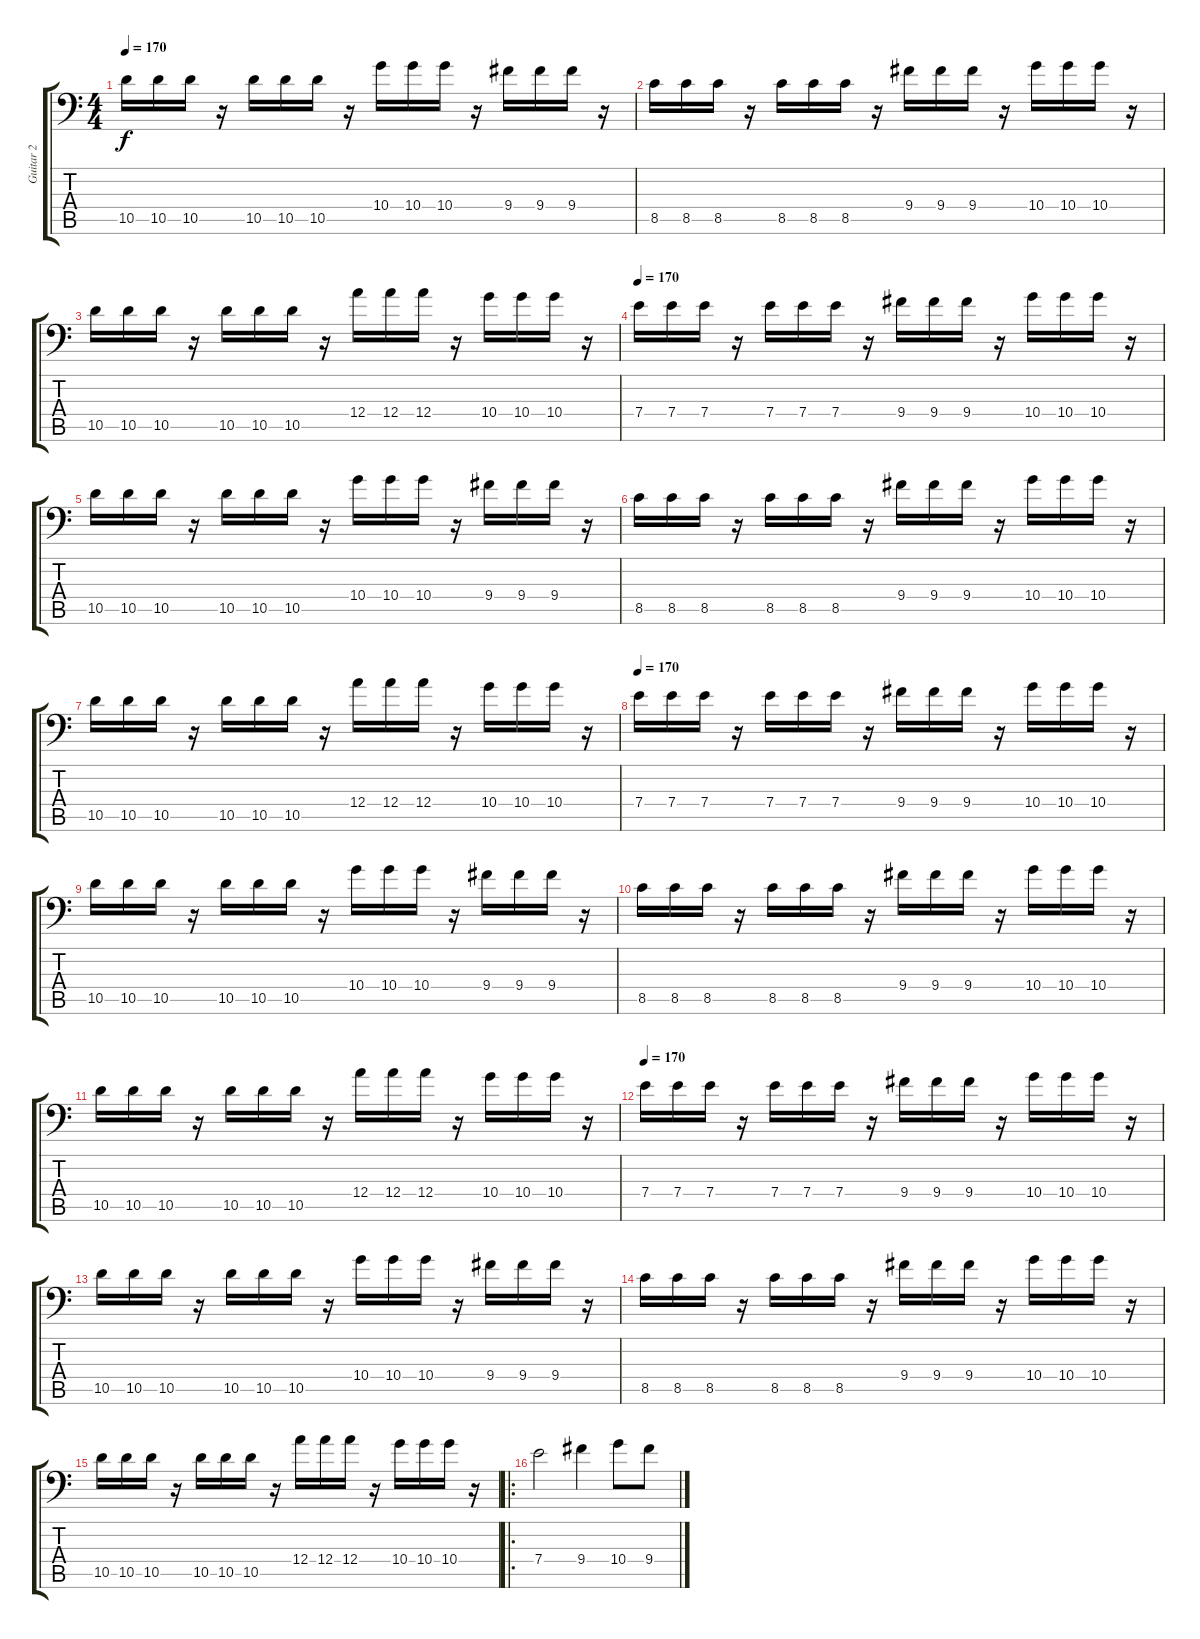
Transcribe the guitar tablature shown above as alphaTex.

\track ("Guitar 2" "Guitar 2") {instrument distortionguitar}
\staff {score tabs}
\tuning (B3 Gb3 D3 A2 E2 A1) {hide}
\ts (4 4)
\tempo 170
\clef f4
\ks c
10.5.16{dy f} 10.5.16 10.5.16 r.16 10.5.16 10.5.16 10.5.16 r.16 10.4.16 10.4.16 10.4.16 r.16 9.4.16 9.4.16 9.4.16 r.16 |
8.5.16 8.5.16 8.5.16 r.16 8.5.16 8.5.16 8.5.16 r.16 9.4.16 9.4.16 9.4.16 r.16 10.4.16 10.4.16 10.4.16 r.16 |
10.5.16 10.5.16 10.5.16 r.16 10.5.16 10.5.16 10.5.16 r.16 12.4.16 12.4.16 12.4.16 r.16 10.4.16 10.4.16 10.4.16 r.16 |
\tempo 170
7.4.16 7.4.16 7.4.16 r.16 7.4.16 7.4.16 7.4.16 r.16 9.4.16 9.4.16 9.4.16 r.16 10.4.16 10.4.16 10.4.16 r.16 |
10.5.16 10.5.16 10.5.16 r.16 10.5.16 10.5.16 10.5.16 r.16 10.4.16 10.4.16 10.4.16 r.16 9.4.16 9.4.16 9.4.16 r.16 |
8.5.16 8.5.16 8.5.16 r.16 8.5.16 8.5.16 8.5.16 r.16 9.4.16 9.4.16 9.4.16 r.16 10.4.16 10.4.16 10.4.16 r.16 |
10.5.16 10.5.16 10.5.16 r.16 10.5.16 10.5.16 10.5.16 r.16 12.4.16 12.4.16 12.4.16 r.16 10.4.16 10.4.16 10.4.16 r.16 |
\tempo 165
\tempo 170
7.4.16 7.4.16 7.4.16 r.16 7.4.16 7.4.16 7.4.16 r.16 9.4.16 9.4.16 9.4.16 r.16 10.4.16 10.4.16 10.4.16 r.16 |
10.5.16 10.5.16 10.5.16 r.16 10.5.16 10.5.16 10.5.16 r.16 10.4.16 10.4.16 10.4.16 r.16 9.4.16 9.4.16 9.4.16 r.16 |
8.5.16 8.5.16 8.5.16 r.16 8.5.16 8.5.16 8.5.16 r.16 9.4.16 9.4.16 9.4.16 r.16 10.4.16 10.4.16 10.4.16 r.16 |
10.5.16 10.5.16 10.5.16 r.16 10.5.16 10.5.16 10.5.16 r.16 12.4.16 12.4.16 12.4.16 r.16 10.4.16 10.4.16 10.4.16 r.16 |
\tempo 170
7.4.16 7.4.16 7.4.16 r.16 7.4.16 7.4.16 7.4.16 r.16 9.4.16 9.4.16 9.4.16 r.16 10.4.16 10.4.16 10.4.16 r.16 |
10.5.16 10.5.16 10.5.16 r.16 10.5.16 10.5.16 10.5.16 r.16 10.4.16 10.4.16 10.4.16 r.16 9.4.16 9.4.16 9.4.16 r.16 |
8.5.16 8.5.16 8.5.16 r.16 8.5.16 8.5.16 8.5.16 r.16 9.4.16 9.4.16 9.4.16 r.16 10.4.16 10.4.16 10.4.16 r.16 |
10.5.16 10.5.16 10.5.16 r.16 10.5.16 10.5.16 10.5.16 r.16 12.4.16 12.4.16 12.4.16 r.16 10.4.16 10.4.16 10.4.16 r.16 |
\ro
7.4.2 9.4.4 10.4.8 9.4.8
